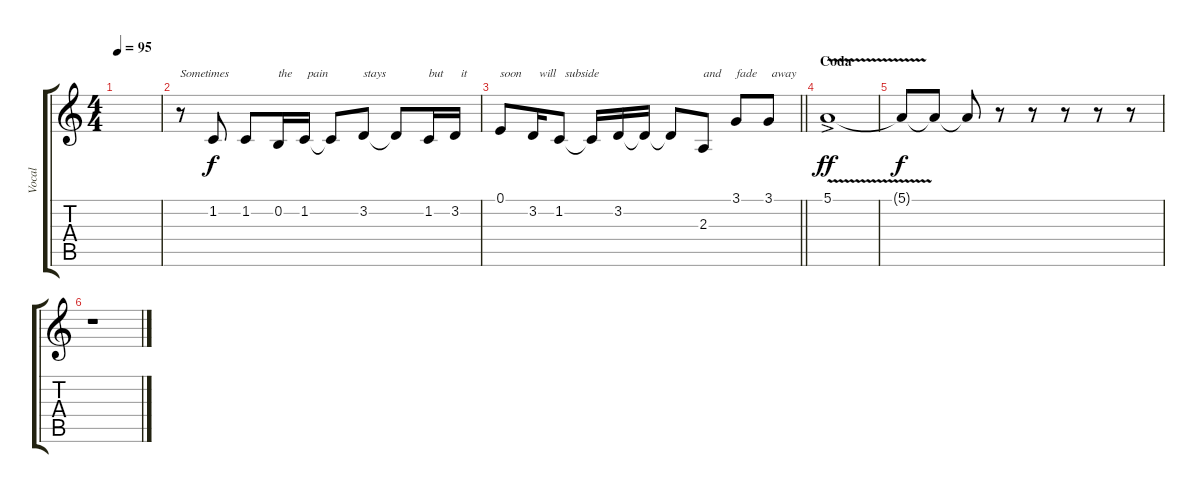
\track ("Vocal" "Vocal") {instrument lead8bassandlead}
\staff {score tabs}
\tuning (E4 B3 G3 D3 A2 E2) {hide}
\ts (4 4)
\tempo 95
\clef g2
\ks c
|
r.8{txt "Sometimes"} 1.2.8 1.2.8 0.2.16{txt "the"} 1.2.16{txt " pain"} 1.2{t}.8 3.2.8{txt "stays"} 3.2{t}.8 1.2.16{txt "but"} 3.2.16{txt "  it"} |
\barLineRight lightlight
0.1.8{txt "soon"} 3.2.16{txt "  will"} 1.2.8{txt "  subside"} 1.2{t}.16 3.2.16 3.2{t}.16 3.2{t}.8 2.3.8{txt "and"} 3.1.8{txt "fade"} 3.1.8{txt " away"} |
\section ("" "Coda")
5.1{v ac}.1{dy ff} |
5.1{t}.8{dy f} 5.1{t}.8 5.1{t}.8 r.8 r.8 r.8 r.8 r.8 |
r.1
